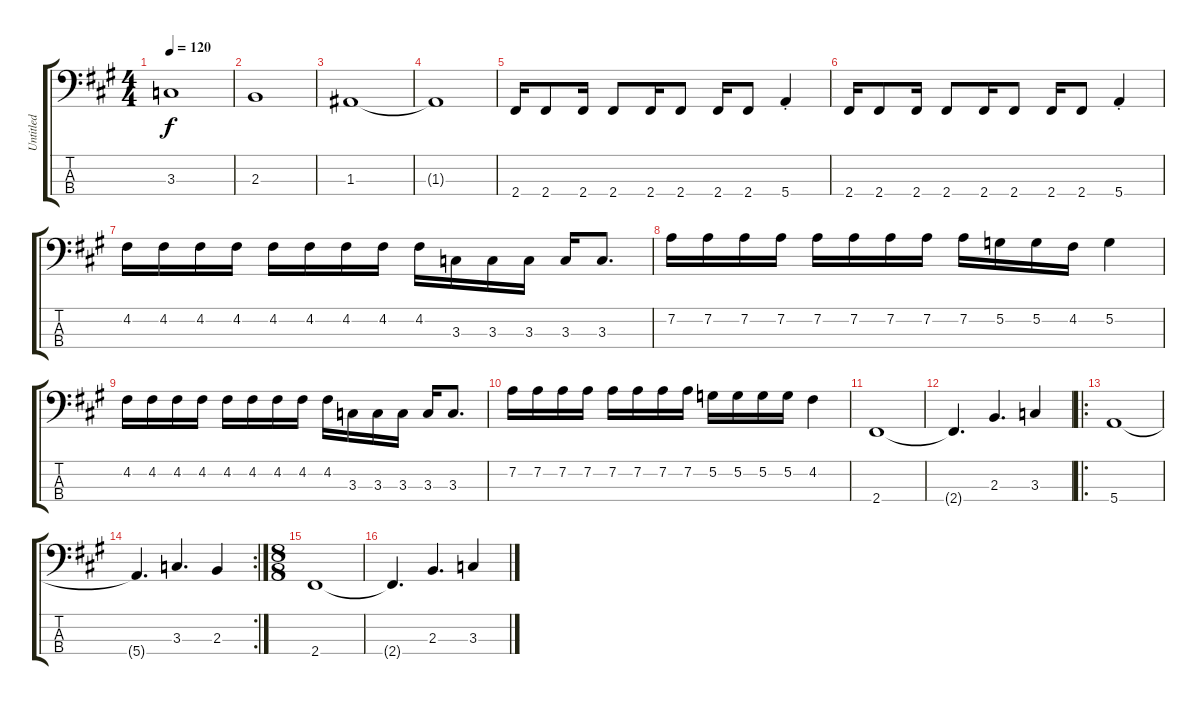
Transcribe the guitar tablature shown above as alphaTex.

\track ("Untitled" "Untitled") {instrument electricbasspick}
\staff {score tabs}
\tuning (G2 D2 A1 E1) {hide}
\ts (4 4)
\tempo 120
\clef f4
\ks a
3.3.1{dy f} |
2.3.1 |
1.3.1 |
1.3{t}.1 |
2.4.16 2.4.8 2.4.16 2.4.8 2.4.16 2.4.8 2.4.16 2.4.8 5.4{st}.4 |
2.4.16 2.4.8 2.4.16 2.4.8 2.4.16 2.4.8 2.4.16 2.4.8 5.4{st}.4 |
4.2.16 4.2.16 4.2.16 4.2.16 4.2.16 4.2.16 4.2.16 4.2.16 4.2.16 3.3.16 3.3.16 3.3.16 3.3.16 3.3.8{d} |
7.2.16 7.2.16 7.2.16 7.2.16 7.2.16 7.2.16 7.2.16 7.2.16 7.2.16 5.2.16 5.2.16 4.2.16 5.2.4 |
4.2.16 4.2.16 4.2.16 4.2.16 4.2.16 4.2.16 4.2.16 4.2.16 4.2.16 3.3.16 3.3.16 3.3.16 3.3.16 3.3.8{d} |
7.2.16 7.2.16 7.2.16 7.2.16 7.2.16 7.2.16 7.2.16 7.2.16 5.2.16 5.2.16 5.2.16 5.2.16 4.2.4 |
2.4.1 |
2.4{t}.4{d} 2.3.4{d} 3.3.4 |
\ro
5.4.1 |
\rc 2
5.4{t}.4{d} 3.3.4{d} 2.3.4 |
\ts (8 8)
2.4.1 |
2.4{t}.4{d} 2.3.4{d} 3.3.4
